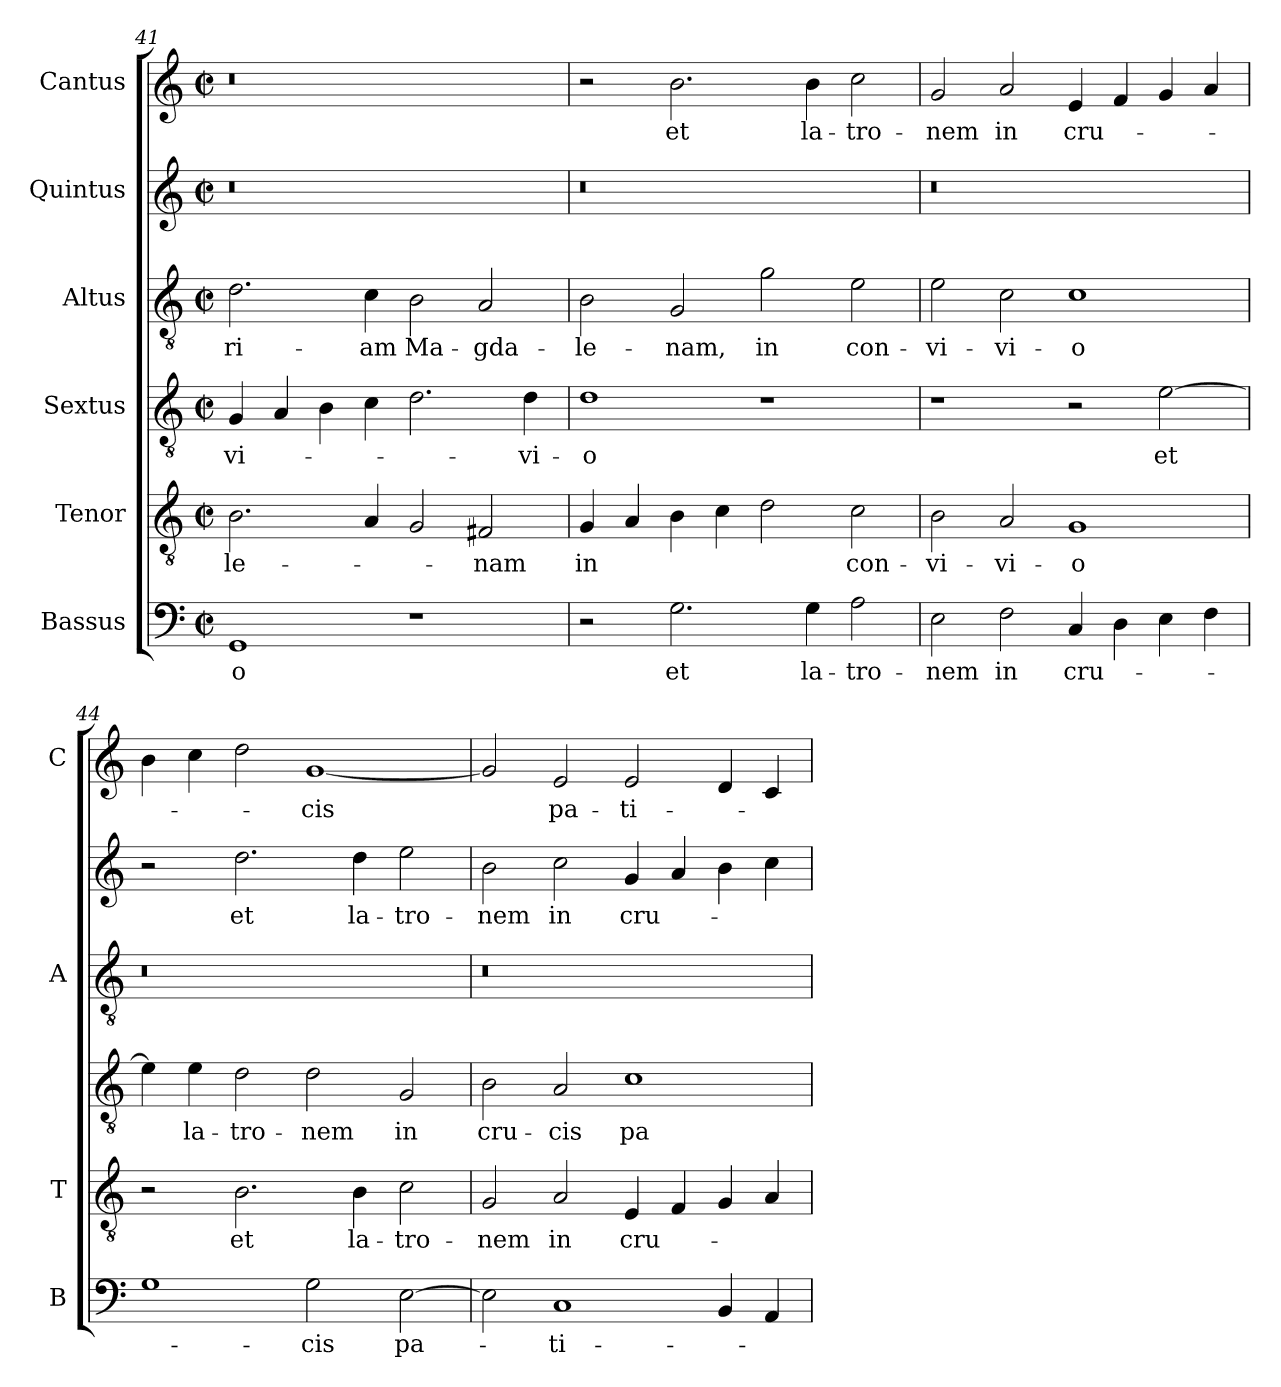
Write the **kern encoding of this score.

**kern	**text	**kern	**text	**kern	**text	**kern	**text	**kern	**text	**kern	**text
*part6	*part6	*part5	*part5	*part4	*part4	*part3	*part3	*part2	*part2	*part1	*part1
*staff6	*staff6	*staff5	*staff5	*staff4	*staff4	*staff3	*staff3	*staff2	*staff2	*staff1	*staff1
*I"Bassus	*	*I"Tenor	*	*I"Sextus	*	*I"Altus	*	*I"Quintus	*	*I"Cantus	*
*I'B	*	*I'T	*	*	*	*I'A	*	*	*	*I'C	*
*clefF4	*	*clefGv2	*	*clefGv2	*	*clefGv2	*	*clefG2	*	*clefG2	*
*k[]	*	*k[]	*	*k[]	*	*k[]	*	*k[]	*	*k[]	*
*C:	*	*C:	*	*C:	*	*C:	*	*C:	*	*C:	*
*M2/2	*	*M2/2	*	*M2/2	*	*M2/2	*	*M2/2	*	*M2/2	*
*met(c|)	*	*met(c|)	*	*met(c|)	*	*met(c|)	*	*met(c|)	*	*met(c|)	*
=41	=41	=41	=41	=41	=41	=41	=41	=41	=41	=41	=41
1GG	-o	2.B\	-le-	4G/	-vi-	2.d\	-ri-	0r	.	0r	.
.	.	.	.	4A/	.	.	.	.	.	.	.
.	.	.	.	4B\	.	.	.	.	.	.	.
.	.	4A/	.	4c\	.	4c\	-am	.	.	.	.
1r	.	2G/	.	2.d\	.	2B\	Ma-	.	.	.	.
.	.	2F#X/	-nam	.	.	2A/	-gda-	.	.	.	.
.	.	.	.	4d\	-vi-	.	.	.	.	.	.
=42	=42	=42	=42	=42	=42	=42	=42	=42	=42	=42	=42
2r	.	4G/	in	1d	-o	2B\	-le-	0r	.	2r	.
.	.	4A/	.	.	.	.	.	.	.	.	.
2.G\	et	4B\	.	.	.	2G/	-nam,	.	.	2.b\	et
.	.	4c\	.	.	.	.	.	.	.	.	.
.	.	2d\	.	1r	.	2g\	in	.	.	.	.
4G\	la-	.	.	.	.	.	.	.	.	4b\	la-
2A\	-tro-	2c\	con-	.	.	2e\	con-	.	.	2cc\	-tro-
!!LO:LB:g=z
=43	=43	=43	=43	=43	=43	=43	=43	=43	=43	=43	=43
2E\	-nem	2B\	-vi-	1r	.	2e\	-vi-	0r	.	2g/	-nem
2F\	in	2A/	-vi-	.	.	2c\	-vi-	.	.	2a/	in
4C/	cru-	1G	-o	2r	.	1c	-o	.	.	4e/	cru-
4D\	.	.	.	.	.	.	.	.	.	4f/	.
4E\	.	.	.	[2e\	et	.	.	.	.	4g/	.
4F\	.	.	.	.	.	.	.	.	.	4a/	.
=44	=44	=44	=44	=44	=44	=44	=44	=44	=44	=44	=44
1G	.	2r	.	4e\]	.	0r	.	2r	.	4b\	.
.	.	.	.	4e\	la-	.	.	.	.	4cc\	.
.	.	2.B\	et	2d\	-tro-	.	.	2.dd\	et	2dd\	.
2G\	-cis	.	.	2d\	-nem	.	.	.	.	[1g	-cis
.	.	4B\	la-	.	.	.	.	4dd\	la-	.	.
[2E\	pa-	2c\	-tro-	2G/	in	.	.	2ee\	-tro-	.	.
=45	=45	=45	=45	=45	=45	=45	=45	=45	=45	=45	=45
2E\]	.	2G/	-nem	2B\	cru-	0r	.	2b\	-nem	2g/]	.
1C	-ti-	2A/	in	2A/	-cis	.	.	2cc\	in	2e/	pa-
.	.	4E/	cru-	1c	pa-	.	.	4g/	cru-	2e/	-ti-
.	.	4F/	.	.	.	.	.	4a/	.	.	.
4BB/	.	4G/	.	.	.	.	.	4b\	.	4d/	.
4AA/	.	4A/	.	.	.	.	.	4cc\	.	4c/	.
=	=	=	=	=	=	=	=	=	=	=	=
*-	*-	*-	*-	*-	*-	*-	*-	*-	*-	*-	*-
